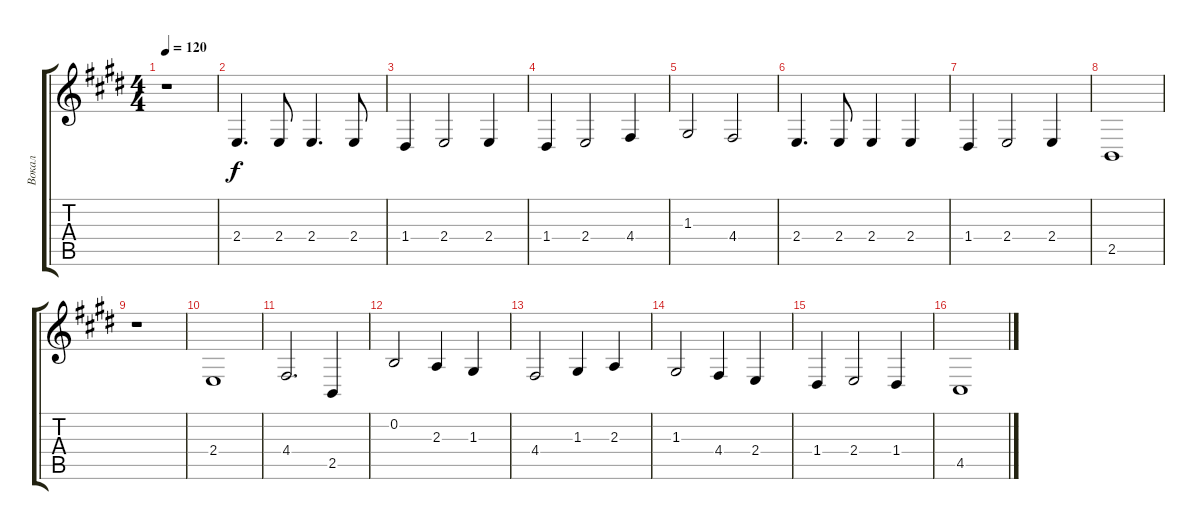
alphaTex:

\track ("Вокал" "Вокал") {instrument lead2sawtooth}
\staff {score tabs}
\tuning (E4 B3 G3 D3 A2 E2) {hide}
\ts (4 4)
\tempo 120
\clef g2
\ks e
r.1{dy f} |
2.4.4{d} 2.4.8 2.4.4{d} 2.4.8 |
1.4.4 2.4.2 2.4.4 |
1.4.4 2.4.2 4.4.4 |
1.3.2 4.4.2 |
2.4.4{d} 2.4.8 2.4.4 2.4.4 |
1.4.4 2.4.2 2.4.4 |
2.5.1 |
r.1 |
2.4.1 |
4.4.2{d} 2.5.4 |
0.2.2 2.3.4 1.3.4 |
4.4.2 1.3.4 2.3.4 |
1.3.2 4.4.4 2.4.4 |
1.4.4 2.4.2 1.4.4 |
4.5{h}.1
